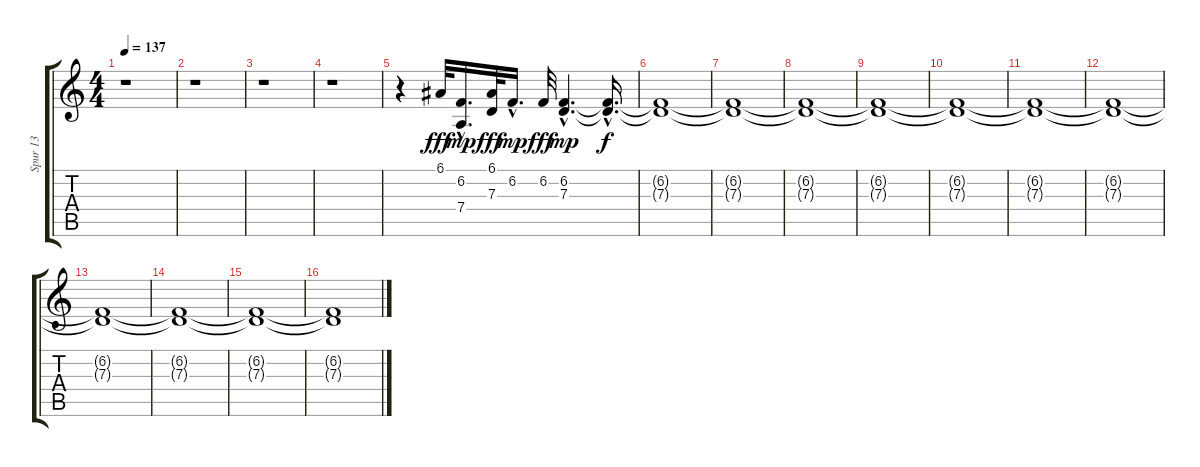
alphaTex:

\track ("Spur 13" "Spur 13") {instrument rockorgan}
\staff {score tabs}
\tuning (E4 B3 G3 D3 A2 E2) {hide}
\ts (4 4)
\tempo 137
\clef g2
\ks c
r.1{dy fff} |
r.1 |
r.1 |
r.1 |
r.4 6.1.32{instrument rockorgan} (6.2 7.4{hac}).16{d dy mp} (6.1 7.3).32{dy fff} 6.2{hac}.16{d dy mp} 6.2.32{dy fff} (6.2{hac} 7.3{hac}).4{d dy mp} (6.2{hac t} 7.3{hac t}).16{d dy f} |
(6.2{t} 7.3{t}).1 |
(6.2{t} 7.3{t}).1 |
(6.2{t} 7.3{t}).1 |
(6.2{t} 7.3{t}).1 |
(6.2{t} 7.3{t}).1 |
(6.2{t} 7.3{t}).1 |
(6.2{t} 7.3{t}).1 |
(6.2{t} 7.3{t}).1 |
(6.2{t} 7.3{t}).1 |
(6.2{t} 7.3{t}).1 |
(6.2{t} 7.3{t}).1
